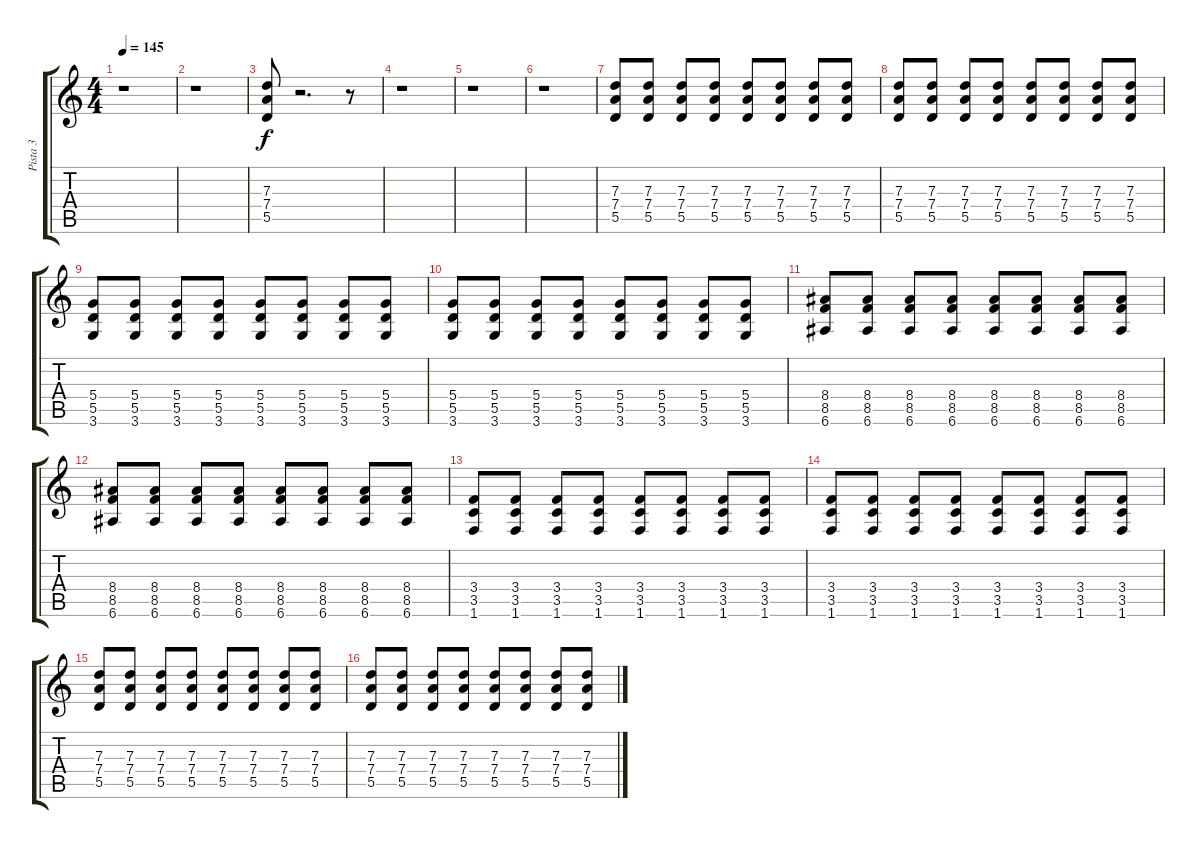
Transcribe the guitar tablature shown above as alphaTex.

\track ("Pista 3" "Pista 3") {instrument distortionguitar}
\staff {score tabs}
\tuning (E4 B3 G3 D3 A2 E2) {hide}
\ts (4 4)
\tempo 145
\clef g2
\ks c
r.1{dy f} |
r.1 |
(7.3 7.4 5.5).8 r.2{d} r.8 |
r.1 |
r.1 |
r.1 |
(7.3 7.4 5.5).8 (7.3 7.4 5.5).8 (7.3 7.4 5.5).8 (7.3 7.4 5.5).8 (7.3 7.4 5.5).8 (7.3 7.4 5.5).8 (7.3 7.4 5.5).8 (7.3 7.4 5.5).8 |
(7.3 7.4 5.5).8 (7.3 7.4 5.5).8 (7.3 7.4 5.5).8 (7.3 7.4 5.5).8 (7.3 7.4 5.5).8 (7.3 7.4 5.5).8 (7.3 7.4 5.5).8 (7.3 7.4 5.5).8 |
(5.4 5.5 3.6).8 (5.4 5.5 3.6).8 (5.4 5.5 3.6).8 (5.4 5.5 3.6).8 (5.4 5.5 3.6).8 (5.4 5.5 3.6).8 (5.4 5.5 3.6).8 (5.4 5.5 3.6).8 |
(5.4 5.5 3.6).8 (5.4 5.5 3.6).8 (5.4 5.5 3.6).8 (5.4 5.5 3.6).8 (5.4 5.5 3.6).8 (5.4 5.5 3.6).8 (5.4 5.5 3.6).8 (5.4 5.5 3.6).8 |
(8.4 8.5 6.6).8 (8.4 8.5 6.6).8 (8.4 8.5 6.6).8 (8.4 8.5 6.6).8 (8.4 8.5 6.6).8 (8.4 8.5 6.6).8 (8.4 8.5 6.6).8 (8.4 8.5 6.6).8 |
(8.4 8.5 6.6).8 (8.4 8.5 6.6).8 (8.4 8.5 6.6).8 (8.4 8.5 6.6).8 (8.4 8.5 6.6).8 (8.4 8.5 6.6).8 (8.4 8.5 6.6).8 (8.4 8.5 6.6).8 |
(3.4 3.5 1.6).8 (3.4 3.5 1.6).8 (3.4 3.5 1.6).8 (3.4 3.5 1.6).8 (3.4 3.5 1.6).8 (3.4 3.5 1.6).8 (3.4 3.5 1.6).8 (3.4 3.5 1.6).8 |
(3.4 3.5 1.6).8 (3.4 3.5 1.6).8 (3.4 3.5 1.6).8 (3.4 3.5 1.6).8 (3.4 3.5 1.6).8 (3.4 3.5 1.6).8 (3.4 3.5 1.6).8 (3.4 3.5 1.6).8 |
(7.3 7.4 5.5).8 (7.3 7.4 5.5).8 (7.3 7.4 5.5).8 (7.3 7.4 5.5).8 (7.3 7.4 5.5).8 (7.3 7.4 5.5).8 (7.3 7.4 5.5).8 (7.3 7.4 5.5).8 |
(7.3 7.4 5.5).8 (7.3 7.4 5.5).8 (7.3 7.4 5.5).8 (7.3 7.4 5.5).8 (7.3 7.4 5.5).8 (7.3 7.4 5.5).8 (7.3 7.4 5.5).8 (7.3 7.4 5.5).8
